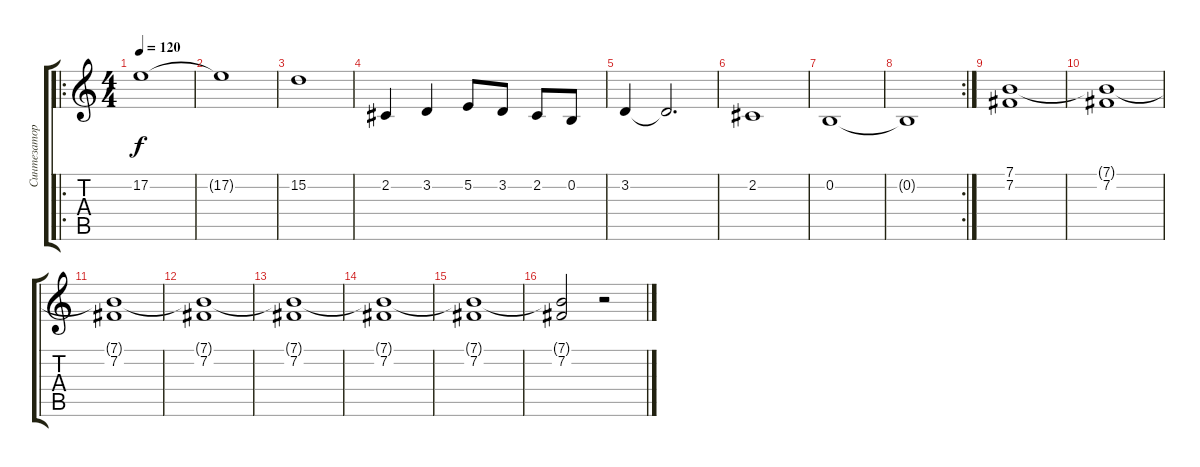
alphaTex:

\track ("Синтезатор" "Синтезатор") {instrument synthstrings1}
\staff {score tabs}
\tuning (E4 B3 G3 D3 A2 E2) {hide}
\ro
\ts (4 4)
\tempo 120
\clef g2
\ks c
17.2.1{dy f volume 9} |
17.2{t}.1 |
15.2.1 |
2.2.4{volume 14} 3.2.4 5.2.8 3.2.8 2.2.8 0.2.8 |
3.2.4 3.2{t}.2{d} |
2.2.1 |
0.2.1 |
\rc 2
0.2{t}.1 |
(7.1 7.2).1{volume 10} |
(7.1{t} 7.2).1 |
(7.1{t} 7.2).1 |
(7.1{t} 7.2).1 |
(7.1{t} 7.2).1 |
(7.1{t} 7.2).1 |
(7.1{t} 7.2).1 |
(7.1{t} 7.2).2 r.2
